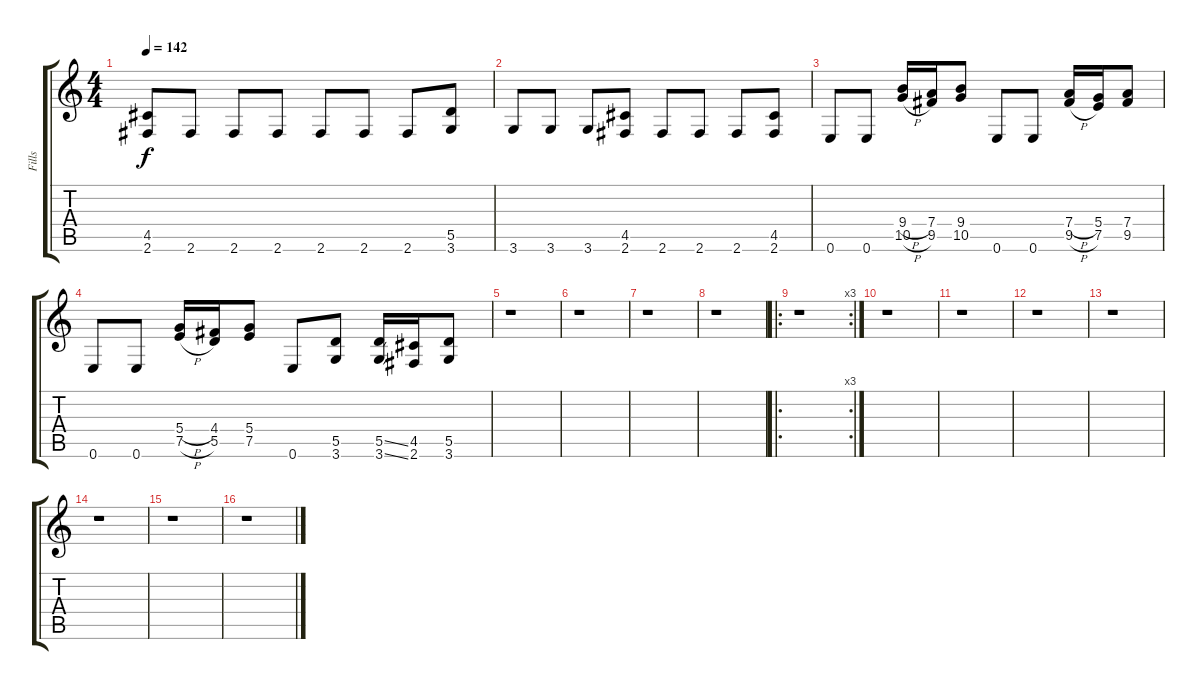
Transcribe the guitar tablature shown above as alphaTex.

\track ("Fills" "Fills") {instrument distortionguitar}
\staff {score tabs}
\tuning (E4 B3 G3 D3 A2 E2) {hide}
\ts (4 4)
\tempo 142
\clef g2
\ks c
(4.5 2.6).8{dy f} 2.6.8 2.6.8 2.6.8 2.6.8 2.6.8 2.6.8 (5.5 3.6).8 |
3.6.8 3.6.8 3.6.8 (4.5 2.6).8 2.6.8 2.6.8 2.6.8 (4.5 2.6).8 |
0.6.8 0.6.8 (9.4{h} 10.5{h}).16 (7.4 9.5).16 (9.4 10.5).8 0.6.8 0.6.8 (7.4{h} 9.5{h}).16 (5.4 7.5).16 (7.4 9.5).8 |
0.6.8 0.6.8 (5.4{h} 7.5{h}).16 (4.4 5.5).16 (5.4 7.5).8 0.6.8 (5.5 3.6).8 (5.5{ss} 3.6{ss}).16 (4.5 2.6).16 (5.5 3.6).8 |
r.1 |
r.1 |
r.1 |
r.1 |
\ro
\rc 3
r.1 |
r.1 |
r.1 |
r.1 |
r.1 |
r.1 |
r.1 |
r.1
